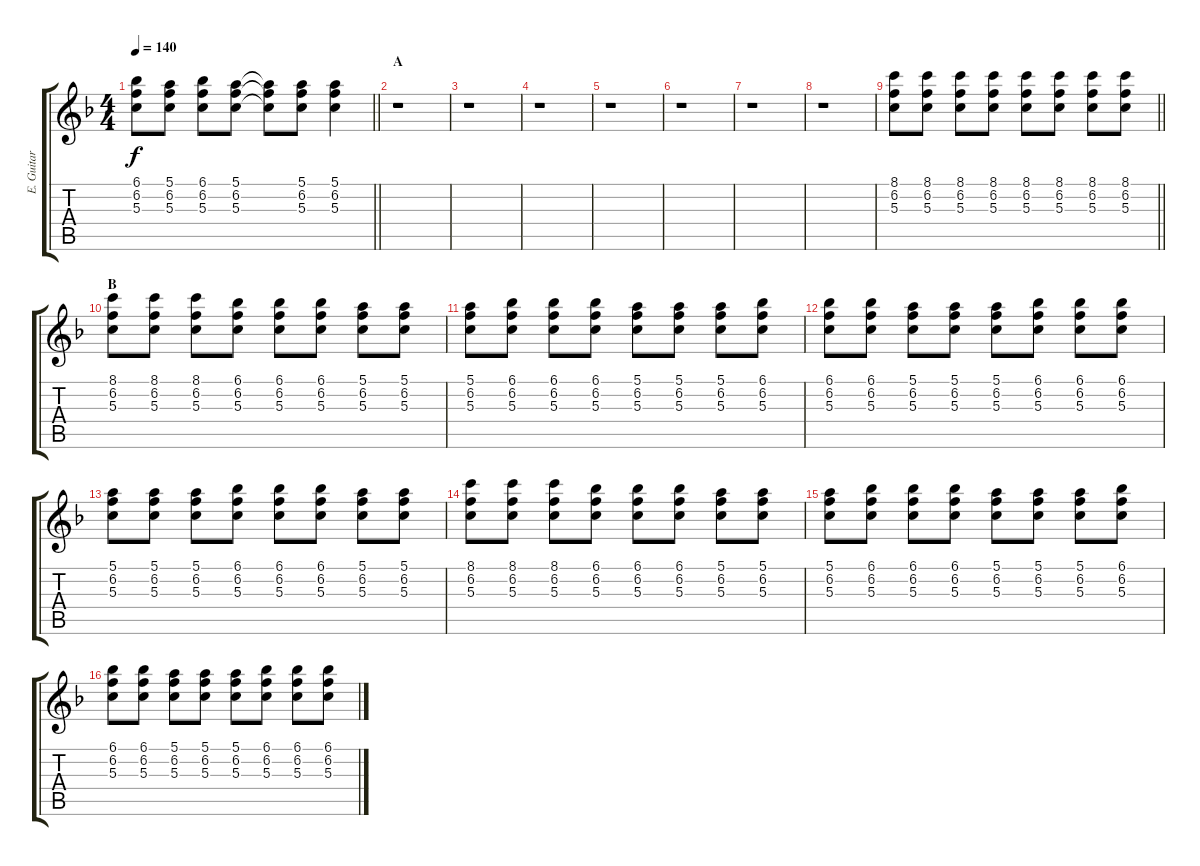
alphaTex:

\track ("E. Guitar I" "E. Guitar ") {instrument overdrivenguitar}
\staff {score tabs}
\tuning (E4 B3 G3 D3 A2 E2) {hide}
\ts (4 4)
\tempo 140
\clef g2
\barLineRight lightlight
\ks f
(6.1 6.2 5.3).8{dy f} (5.1 6.2 5.3).8 (6.1 6.2 5.3).8 (5.1 6.2 5.3).8 (5.1{t} 6.2{t} 5.3{t}).8 (5.1 6.2 5.3).8 (5.1 6.2 5.3).4 |
\section ("" "A")
r.1 |
r.1 |
r.1 |
r.1 |
r.1 |
r.1 |
r.1 |
\barLineRight lightlight
(8.1 6.2 5.3).8 (8.1 6.2 5.3).8 (8.1 6.2 5.3).8 (8.1 6.2 5.3).8 (8.1 6.2 5.3).8 (8.1 6.2 5.3).8 (8.1 6.2 5.3).8 (8.1 6.2 5.3).8 |
\section ("" "B")
(8.1 6.2 5.3).8 (8.1 6.2 5.3).8 (8.1 6.2 5.3).8 (6.1 6.2 5.3).8 (6.1 6.2 5.3).8 (6.1 6.2 5.3).8 (5.1 6.2 5.3).8 (5.1 6.2 5.3).8 |
(5.1 6.2 5.3).8 (6.1 6.2 5.3).8 (6.1 6.2 5.3).8 (6.1 6.2 5.3).8 (5.1 6.2 5.3).8 (5.1 6.2 5.3).8 (5.1 6.2 5.3).8 (6.1 6.2 5.3).8 |
(6.1 6.2 5.3).8 (6.1 6.2 5.3).8 (5.1 6.2 5.3).8 (5.1 6.2 5.3).8 (5.1 6.2 5.3).8 (6.1 6.2 5.3).8 (6.1 6.2 5.3).8 (6.1 6.2 5.3).8 |
(5.1 6.2 5.3).8 (5.1 6.2 5.3).8 (5.1 6.2 5.3).8 (6.1 6.2 5.3).8 (6.1 6.2 5.3).8 (6.1 6.2 5.3).8 (5.1 6.2 5.3).8 (5.1 6.2 5.3).8 |
(8.1 6.2 5.3).8 (8.1 6.2 5.3).8 (8.1 6.2 5.3).8 (6.1 6.2 5.3).8 (6.1 6.2 5.3).8 (6.1 6.2 5.3).8 (5.1 6.2 5.3).8 (5.1 6.2 5.3).8 |
(5.1 6.2 5.3).8 (6.1 6.2 5.3).8 (6.1 6.2 5.3).8 (6.1 6.2 5.3).8 (5.1 6.2 5.3).8 (5.1 6.2 5.3).8 (5.1 6.2 5.3).8 (6.1 6.2 5.3).8 |
(6.1 6.2 5.3).8 (6.1 6.2 5.3).8 (5.1 6.2 5.3).8 (5.1 6.2 5.3).8 (5.1 6.2 5.3).8 (6.1 6.2 5.3).8 (6.1 6.2 5.3).8 (6.1 6.2 5.3).8
